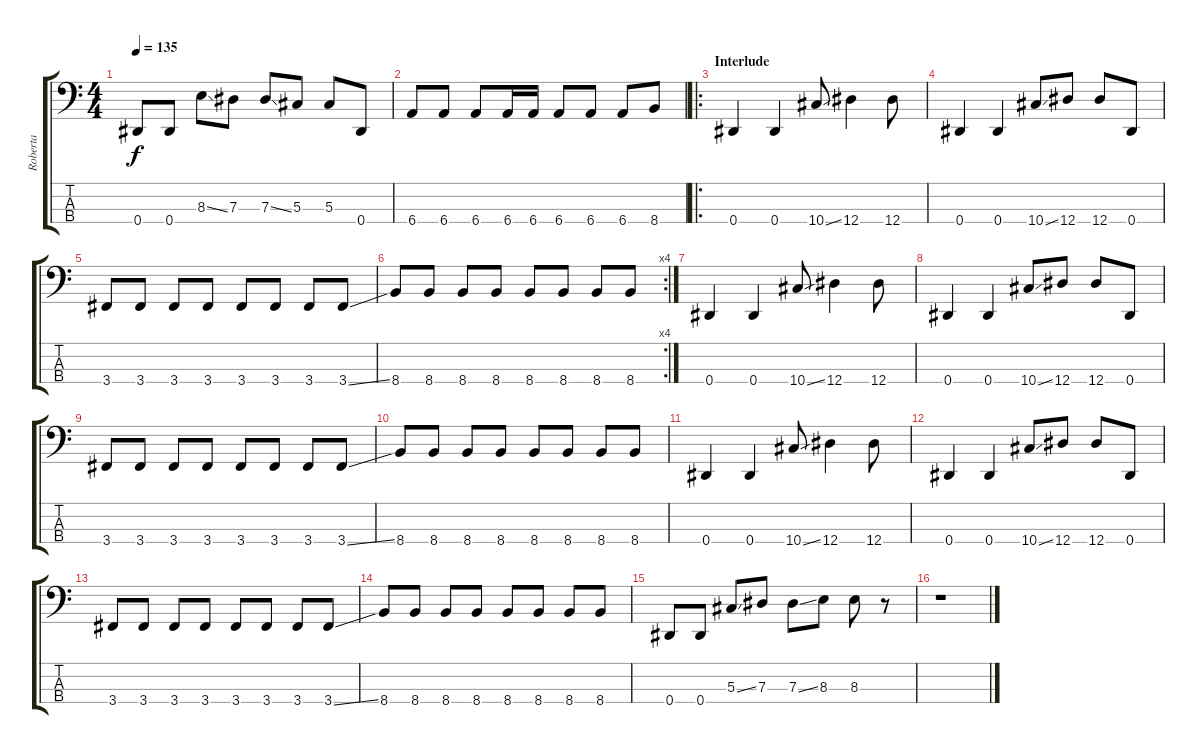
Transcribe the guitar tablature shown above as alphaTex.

\track ("Roberta" "Roberta") {instrument electricbassfinger}
\staff {score tabs}
\tuning (Gb2 Db2 Ab1 Eb1) {hide}
\ts (4 4)
\tempo 135
\clef f4
\ks c
0.4.8{dy f} 0.4.8 8.3{ss}.8 7.3.8 7.3{ss}.8 5.3.8 5.3.8 0.4.8 |
6.4.8 6.4.8 6.4.8 6.4.16 6.4.16 6.4.8 6.4.8 6.4.8 8.4.8 |
\ro
\section ("" "Interlude")
0.4.4 0.4.4 10.4{ss}.8 12.4.4 12.4.8 |
0.4.4 0.4.4 10.4{ss}.8 12.4.8 12.4.8 0.4.8 |
3.4.8 3.4.8 3.4.8 3.4.8 3.4.8 3.4.8 3.4.8 3.4{ss}.8 |
\rc 4
8.4.8 8.4.8 8.4.8 8.4.8 8.4.8 8.4.8 8.4.8 8.4.8 |
0.4.4 0.4.4 10.4{ss}.8 12.4.4 12.4.8 |
0.4.4 0.4.4 10.4{ss}.8 12.4.8 12.4.8 0.4.8 |
3.4.8 3.4.8 3.4.8 3.4.8 3.4.8 3.4.8 3.4.8 3.4{ss}.8 |
8.4.8 8.4.8 8.4.8 8.4.8 8.4.8 8.4.8 8.4.8 8.4.8 |
0.4.4 0.4.4 10.4{ss}.8 12.4.4 12.4.8 |
0.4.4 0.4.4 10.4{ss}.8 12.4.8 12.4.8 0.4.8 |
3.4.8 3.4.8 3.4.8 3.4.8 3.4.8 3.4.8 3.4.8 3.4{ss}.8 |
8.4.8 8.4.8 8.4.8 8.4.8 8.4.8 8.4.8 8.4.8 8.4.8 |
0.4.8 0.4.8 5.3{ss}.8 7.3.8 7.3{ss}.8 8.3.8 8.3.8 r.8 |
r.1
